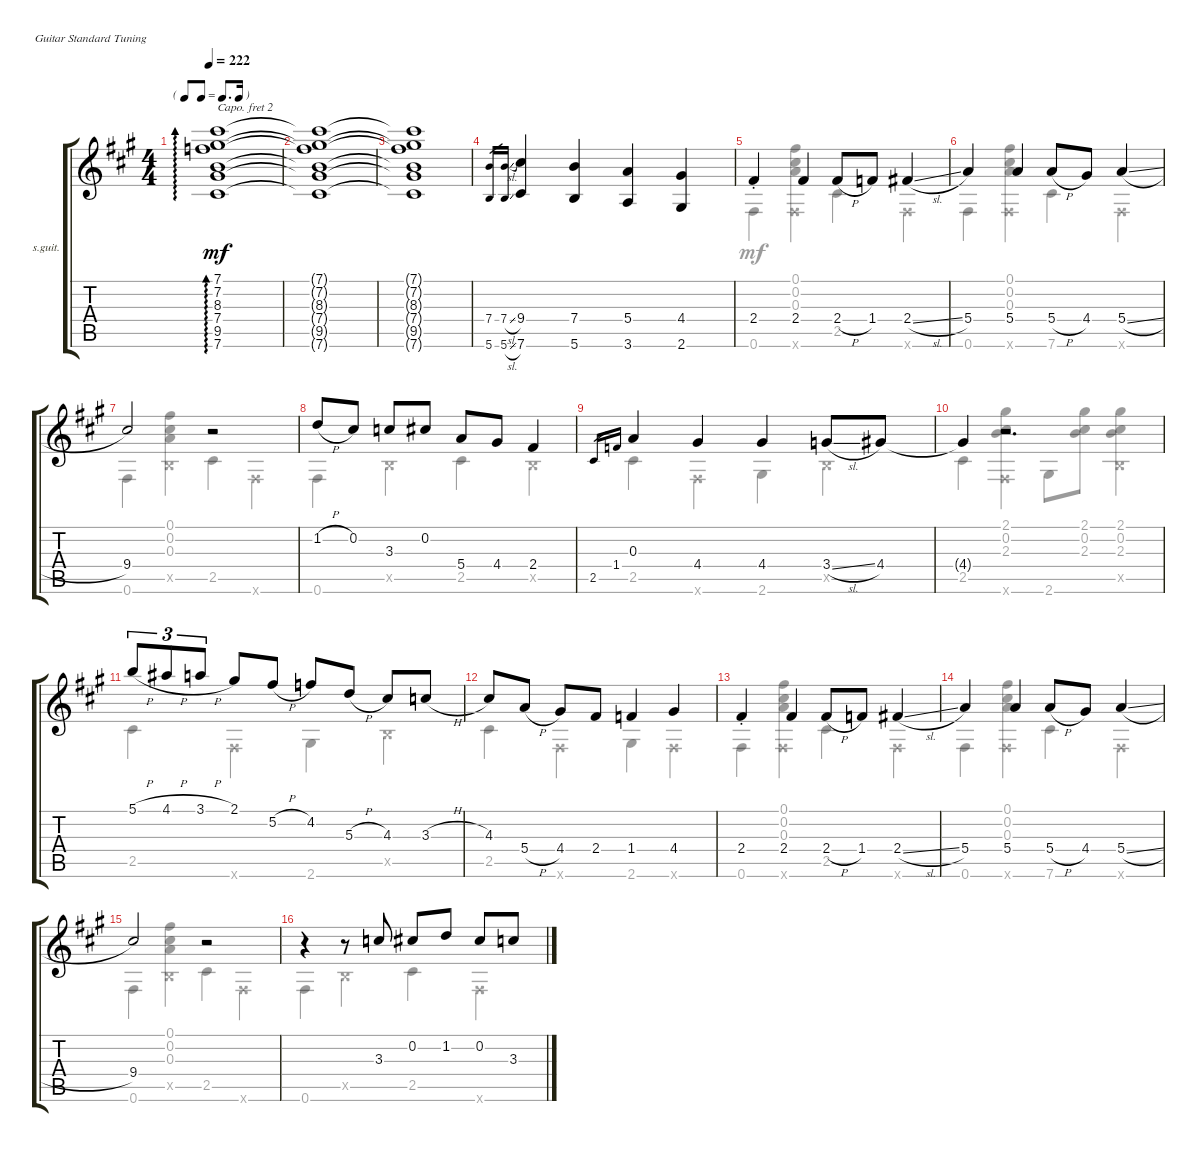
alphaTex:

\defaultSystemsLayout 4
\bracketExtendMode groupsimilarinstruments
\firstSystemTrackNameOrientation horizontal
\otherSystemsTrackNameOrientation horizontal
\chordDiagramsInScore
\track ("Steel Guitar" "s.guit.") {instrument acousticguitarsteel}
\staff {score tabs}
\capo 2
\tuning (E4 B3 G3 D3 A2 E2)
\voice
\ts (4 4)
\tf dotted8th
\tempo 222
\clef g2
\ks f#minor
(7.6 9.5 7.4 8.3 7.2 7.1).1{ad 0 dy mf instrument acousticguitarsteel} |
(7.6{t} 9.5{t} 7.4{t} 8.3{t} 7.2{t} 7.1{t}).1 |
(7.6{t} 9.5{t} 7.4{t} 8.3{t} 7.2{t} 7.1{t}).1 |
(5.6 7.4).16{gr} (5.6{sl} 7.4{sl}).16{gr} (7.6 9.4).4 (7.4 5.6).4 (3.6 5.4).4 (4.4 2.6).4 |
2.4{st}.4 2.4.4 2.4{h}.8 1.4.8 2.4{sl}.4 |
5.4.4 5.4.4 5.4{h}.8 4.4.8 5.4{sl}.4 |
9.4.2 r.2 |
1.2{h}.8 0.2.8 3.3.8 0.2.8 5.4.8 4.4.8 2.4.4 |
2.5.16{gr} 1.4.16{gr} 0.3.4 4.4.4 4.4.4 3.4{sl}.8 4.4.8 |
4.4{t}.4 r.2{d} |
5.1{h}.8{tu (3 2)} 4.1{h}.8{tu (3 2)} 3.1{h}.8{tu (3 2)} 2.1.8 5.2{h}.8 4.2.8 5.3{h}.8 4.3.8 3.3{h}.8 |
4.3.8 5.4{h}.8 4.4.8 2.4.8 1.4.4 4.4.4 |
2.4{st}.4 2.4.4 2.4{h}.8 1.4.8 2.4{sl}.4 |
5.4.4 5.4.4 5.4{h}.8 4.4.8 5.4{sl}.4 |
9.4.2 r.2 |
r.4 r.8 3.3.8 0.2.8 1.2.8 0.2.8 3.3.8
\voice
\clef g2
\ottava regular
\simile none
\ks f#minor
|
|
|
|
0.6.4 (0.6{x} 0.1 0.2 0.3).4 2.5.4 0.6{x}.4 |
0.6.4 (0.6{x} 0.1 0.2 0.3).4 7.6.4 0.6{x}.4 |
0.6.4 (0.5{x} 0.1 0.2 0.3).4 2.5.4 0.6{x}.4 |
0.6.4 0.5{x}.4 2.5.4 0.5{x}.4 |
2.5.4 0.6{x}.4 2.6.4 0.5{x}.4 |
2.5.4 (0.6{x} 2.1 0.2 2.3).4 2.6.8 (2.1 0.2 2.3).8 (2.1 0.2 2.3 0.5{x}).4 |
2.5.4 0.6{x}.4 2.6.4 0.5{x}.4 |
2.5.4 0.6{x}.4 2.6.4 0.6{x}.4 |
0.6.4 (0.6{x} 0.1 0.2 0.3).4 2.5.4 0.6{x}.4 |
0.6.4 (0.6{x} 0.1 0.2 0.3).4 7.6.4 0.6{x}.4 |
0.6.4 (0.5{x} 0.1 0.2 0.3).4 2.5.4 0.6{x}.4 |
0.6.4 0.5{x}.4 2.5.4 0.6{x}.4
